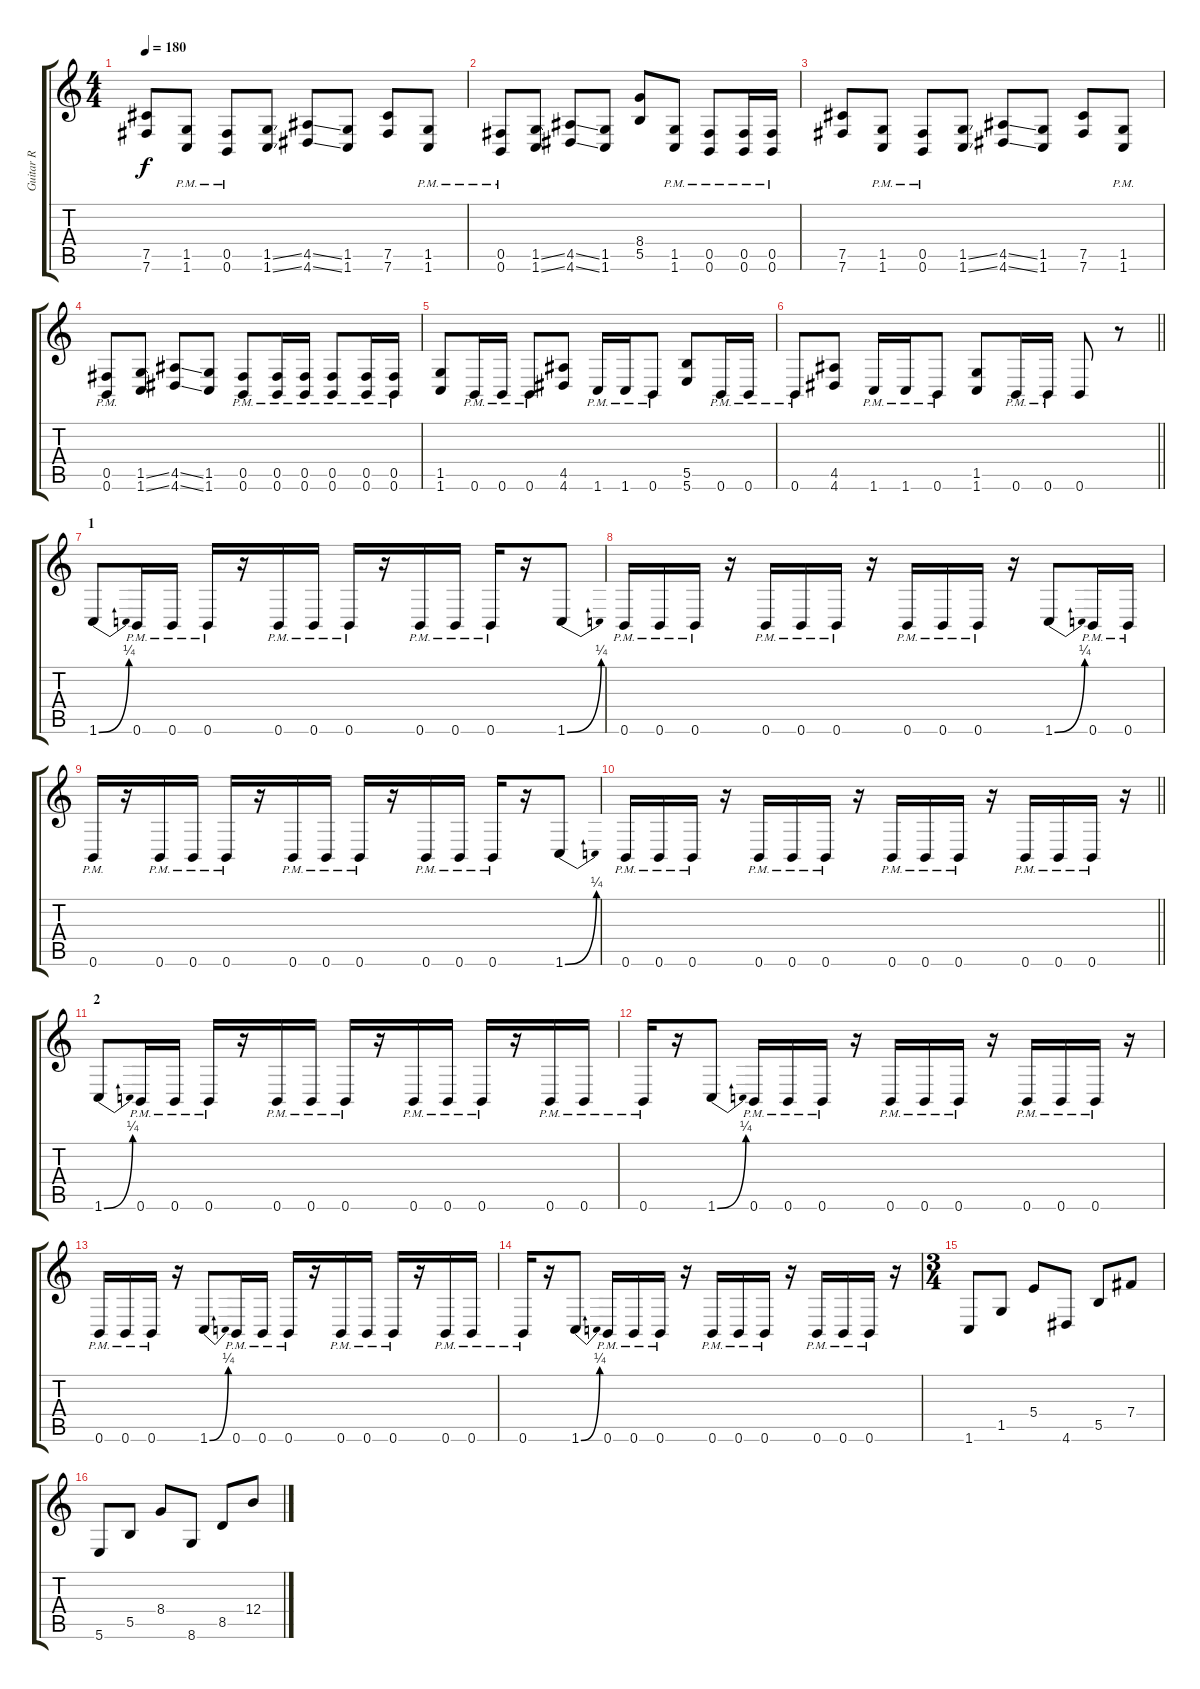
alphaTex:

\track ("Guitar R" "Guitar R") {instrument overdrivenguitar}
\staff {score tabs}
\tuning (Db4 Ab3 E3 B2 Gb2 B1) {hide}
\ts (4 4)
\tempo 180
\clef g2
\ks c
(7.5 7.6).8{dy f} (1.5{pm} 1.6{pm}).8 (0.5{pm} 0.6{pm}).8 (1.5{ss} 1.6{ss}).8 (4.5{ss} 4.6{ss}).8 (1.5 1.6).8 (7.5 7.6).8 (1.5{pm} 1.6{pm}).8 |
(0.5{pm} 0.6{pm}).8 (1.5{ss} 1.6{ss}).8 (4.5{ss} 4.6{ss}).8 (1.5 1.6).8 (8.4 5.5).8 (1.5{pm} 1.6{pm}).8 (0.5{pm} 0.6{pm}).8 (0.5{pm} 0.6{pm}).16 (0.5{pm} 0.6{pm}).16 |
(7.5 7.6).8 (1.5{pm} 1.6{pm}).8 (0.5{pm} 0.6{pm}).8 (1.5{ss} 1.6{ss}).8 (4.5{ss} 4.6{ss}).8 (1.5 1.6).8 (7.5 7.6).8 (1.5{pm} 1.6{pm}).8 |
(0.5{pm} 0.6{pm}).8 (1.5{ss} 1.6{ss}).8 (4.5{ss} 4.6{ss}).8 (1.5 1.6).8 (0.5{pm} 0.6{pm}).8 (0.5{pm} 0.6{pm}).16 (0.5{pm} 0.6{pm}).16 (0.5{pm} 0.6{pm}).8 (0.5{pm} 0.6{pm}).16 (0.5{pm} 0.6{pm}).16 |
(1.5 1.6).8 0.6{pm}.16 0.6{pm}.16 0.6{pm}.8 (4.5 4.6).8 1.6{pm}.16 1.6{pm}.16 0.6{pm}.8 (5.5 5.6).8 0.6{pm}.16 0.6{pm}.16 |
\barLineRight lightlight
0.6{pm}.8 (4.5 4.6).8 1.6{pm}.16 1.6{pm}.16 0.6{pm}.8 (1.5 1.6).8 0.6{pm}.16 0.6{pm}.16 0.6.8 r.8 |
\section ("" "1")
1.6{be (bend 0 0 60 1)}.8 0.6{pm}.16 0.6{pm}.16 0.6{pm}.16 r.16 0.6{pm}.16 0.6{pm}.16 0.6{pm}.16 r.16 0.6{pm}.16 0.6{pm}.16 0.6{pm}.16 r.16 1.6{be (bend 0 0 60 1)}.8 |
0.6{pm}.16 0.6{pm}.16 0.6{pm}.16 r.16 0.6{pm}.16 0.6{pm}.16 0.6{pm}.16 r.16 0.6{pm}.16 0.6{pm}.16 0.6{pm}.16 r.16 1.6{be (bend 0 0 60 1)}.8 0.6{pm}.16 0.6{pm}.16 |
0.6{pm}.16 r.16 0.6{pm}.16 0.6{pm}.16 0.6{pm}.16 r.16 0.6{pm}.16 0.6{pm}.16 0.6{pm}.16 r.16 0.6{pm}.16 0.6{pm}.16 0.6{pm}.16 r.16 1.6{be (bend 0 0 60 1)}.8 |
\barLineRight lightlight
0.6{pm}.16 0.6{pm}.16 0.6{pm}.16 r.16 0.6{pm}.16 0.6{pm}.16 0.6{pm}.16 r.16 0.6{pm}.16 0.6{pm}.16 0.6{pm}.16 r.16 0.6{pm}.16 0.6{pm}.16 0.6{pm}.16 r.16 |
\section ("" "2")
1.6{be (bend 0 0 60 1)}.8 0.6{pm}.16 0.6{pm}.16 0.6{pm}.16 r.16 0.6{pm}.16 0.6{pm}.16 0.6{pm}.16 r.16 0.6{pm}.16 0.6{pm}.16 0.6{pm}.16 r.16 0.6{pm}.16 0.6{pm}.16 |
0.6{pm}.16 r.16 1.6{be (bend 0 0 60 1)}.8 0.6{pm}.16 0.6{pm}.16 0.6{pm}.16 r.16 0.6{pm}.16 0.6{pm}.16 0.6{pm}.16 r.16 0.6{pm}.16 0.6{pm}.16 0.6{pm}.16 r.16 |
0.6{pm}.16 0.6{pm}.16 0.6{pm}.16 r.16 1.6{be (bend 0 0 60 1)}.8 0.6{pm}.16 0.6{pm}.16 0.6{pm}.16 r.16 0.6{pm}.16 0.6{pm}.16 0.6{pm}.16 r.16 0.6{pm}.16 0.6{pm}.16 |
0.6{pm}.16 r.16 1.6{be (bend 0 0 60 1)}.8 0.6{pm}.16 0.6{pm}.16 0.6{pm}.16 r.16 0.6{pm}.16 0.6{pm}.16 0.6{pm}.16 r.16 0.6{pm}.16 0.6{pm}.16 0.6{pm}.16 r.16 |
\ts (3 4)
1.6.8 1.5.8 5.4.8 4.6.8 5.5.8 7.4.8 |
5.6.8 5.5.8 8.4.8 8.6.8 8.5.8 12.4.8
